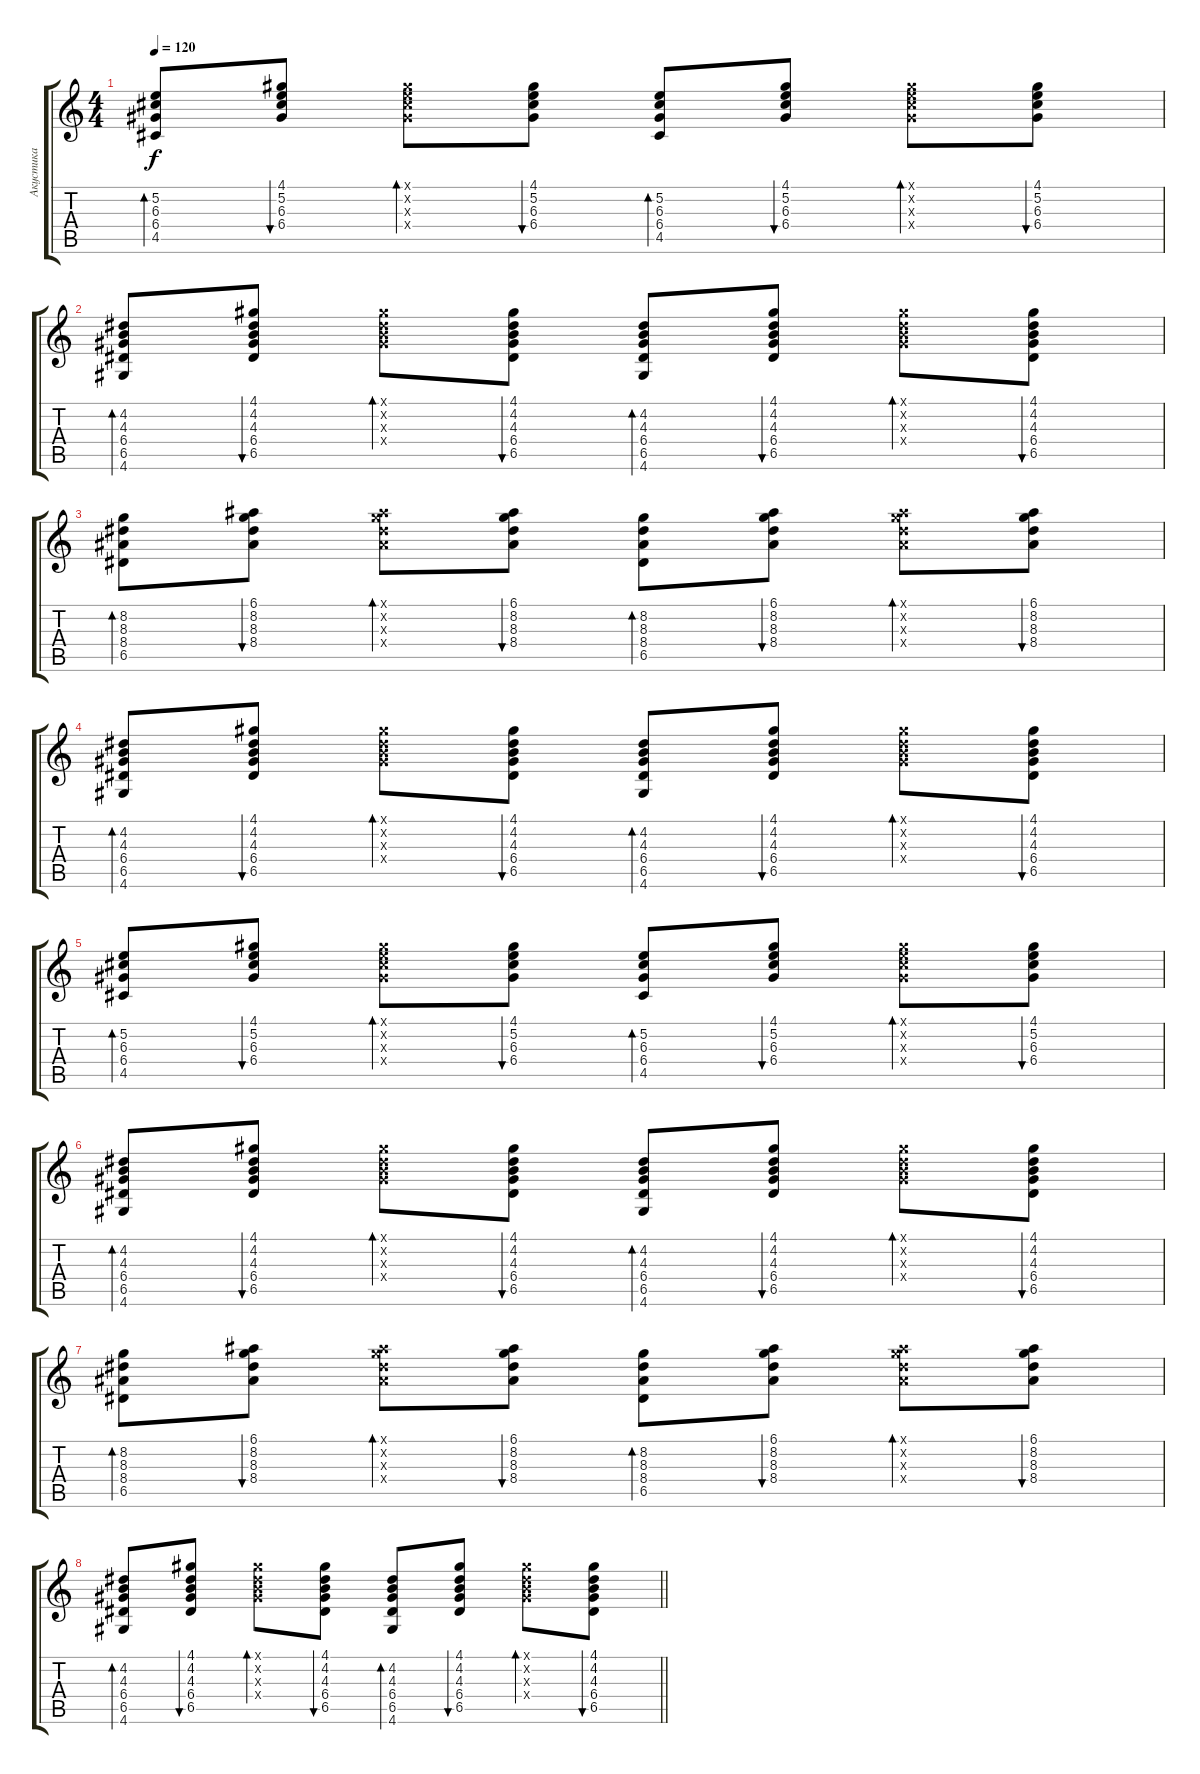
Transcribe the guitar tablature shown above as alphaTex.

\track ("Акустика" "Акустика") {instrument acousticguitarsteel}
\staff {score tabs}
\tuning (E4 B3 G3 D3 A2 E2) {hide}
\ts (4 4)
\tempo 120
\clef g2
\ks c
(5.2 6.3 6.4 4.5).8{bd 120 dy f} (4.1 5.2 6.3 6.4).8{bu 120} (4.1{x} 5.2{x} 6.3{x} 6.4{x}).8{bd 120} (4.1 5.2 6.3 6.4).8{bu 120} (5.2 6.3 6.4 4.5).8{bd 120} (4.1 5.2 6.3 6.4).8{bu 120} (4.1{x} 5.2{x} 6.3{x} 6.4{x}).8{bd 120} (4.1 5.2 6.3 6.4).8{bu 120} |
(4.2 4.3 6.4 6.5 4.6).8{bd 120} (4.1 4.2 4.3 6.4 6.5).8{bu 120} (4.1{x} 4.2{x} 4.3{x} 6.4{x}).8{bd 120} (4.1 4.2 4.3 6.4 6.5).8{bu 120} (4.2 4.3 6.4 6.5 4.6).8{bd 120} (4.1 4.2 4.3 6.4 6.5).8{bu 120} (4.1{x} 4.2{x} 4.3{x} 6.4{x}).8{bd 120} (4.1 4.2 4.3 6.4 6.5).8{bu 120} |
(8.2 8.3 8.4 6.5).8{bd 120} (6.1 8.2 8.3 8.4).8{bu 120} (6.1{x} 8.2{x} 8.3{x} 8.4{x}).8{bd 120} (6.1 8.2 8.3 8.4).8{bu 120} (8.2 8.3 8.4 6.5).8{bd 120} (6.1 8.2 8.3 8.4).8{bu 120} (6.1{x} 8.2{x} 8.3{x} 8.4{x}).8{bd 120} (6.1 8.2 8.3 8.4).8{bu 120} |
(4.2 4.3 6.4 6.5 4.6).8{bd 120} (4.1 4.2 4.3 6.4 6.5).8{bu 120} (4.1{x} 4.2{x} 4.3{x} 6.4{x}).8{bd 120} (4.1 4.2 4.3 6.4 6.5).8{bu 120} (4.2 4.3 6.4 6.5 4.6).8{bd 120} (4.1 4.2 4.3 6.4 6.5).8{bu 120} (4.1{x} 4.2{x} 4.3{x} 6.4{x}).8{bd 120} (4.1 4.2 4.3 6.4 6.5).8{bu 120} |
(5.2 6.3 6.4 4.5).8{bd 120} (4.1 5.2 6.3 6.4).8{bu 120} (4.1{x} 5.2{x} 6.3{x} 6.4{x}).8{bd 120} (4.1 5.2 6.3 6.4).8{bu 120} (5.2 6.3 6.4 4.5).8{bd 120} (4.1 5.2 6.3 6.4).8{bu 120} (4.1{x} 5.2{x} 6.3{x} 6.4{x}).8{bd 120} (4.1 5.2 6.3 6.4).8{bu 120} |
(4.2 4.3 6.4 6.5 4.6).8{bd 120} (4.1 4.2 4.3 6.4 6.5).8{bu 120} (4.1{x} 4.2{x} 4.3{x} 6.4{x}).8{bd 120} (4.1 4.2 4.3 6.4 6.5).8{bu 120} (4.2 4.3 6.4 6.5 4.6).8{bd 120} (4.1 4.2 4.3 6.4 6.5).8{bu 120} (4.1{x} 4.2{x} 4.3{x} 6.4{x}).8{bd 120} (4.1 4.2 4.3 6.4 6.5).8{bu 120} |
(8.2 8.3 8.4 6.5).8{bd 120} (6.1 8.2 8.3 8.4).8{bu 120} (6.1{x} 8.2{x} 8.3{x} 8.4{x}).8{bd 120} (6.1 8.2 8.3 8.4).8{bu 120} (8.2 8.3 8.4 6.5).8{bd 120} (6.1 8.2 8.3 8.4).8{bu 120} (6.1{x} 8.2{x} 8.3{x} 8.4{x}).8{bd 120} (6.1 8.2 8.3 8.4).8{bu 120} |
\barLineRight lightlight
(4.2 4.3 6.4 6.5 4.6).8{bd 120} (4.1 4.2 4.3 6.4 6.5).8{bu 120} (4.1{x} 4.2{x} 4.3{x} 6.4{x}).8{bd 120} (4.1 4.2 4.3 6.4 6.5).8{bu 120} (4.2 4.3 6.4 6.5 4.6).8{bd 120} (4.1 4.2 4.3 6.4 6.5).8{bu 120} (4.1{x} 4.2{x} 4.3{x} 6.4{x}).8{bd 120} (4.1 4.2 4.3 6.4 6.5).8{bu 120}
